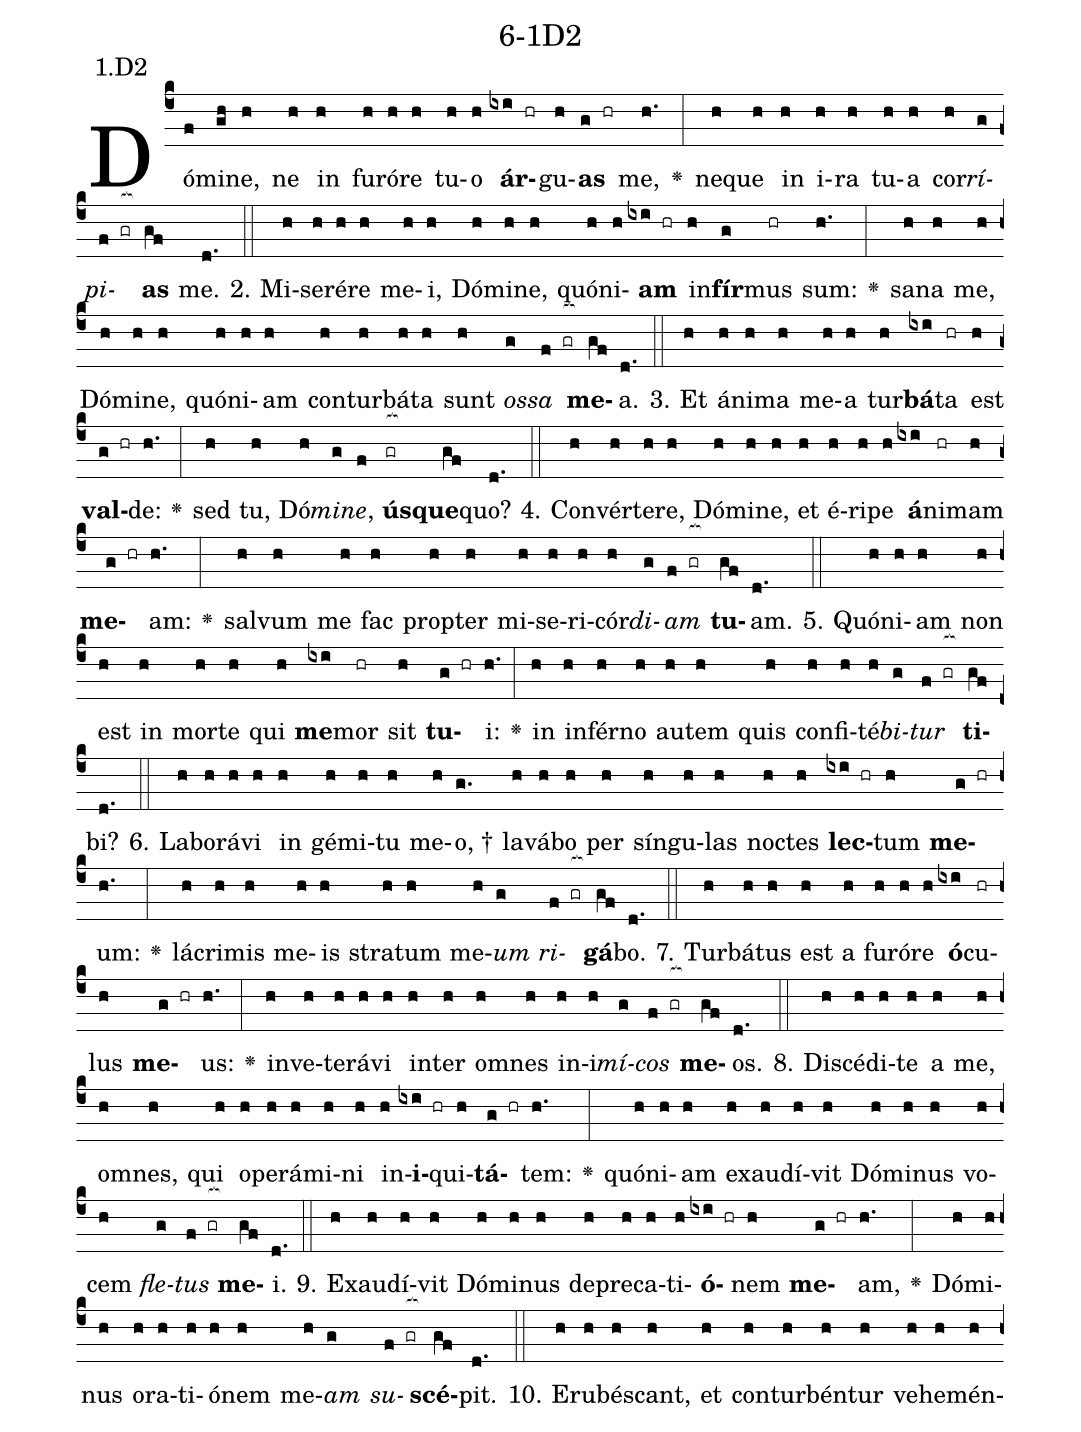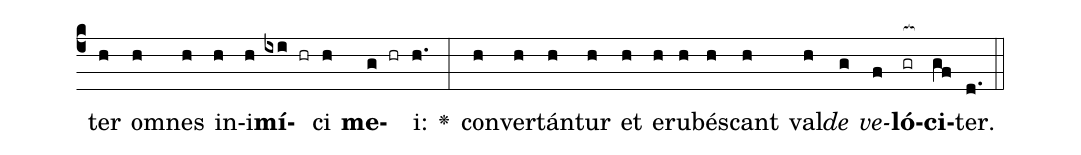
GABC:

name: 6-1D2;
annotation: 1.D2;
%%
(c4)Dó(f)mi(gh)ne,(h) ne(h) in(h) fu(h)ró(h)re(h) tu(h)o(h) <b>ár</b>(ixi hr)gu(h)<b>as</b>(g hr) me,(h.) <v>\greheightstar</v>(:) ne(h)que(h) in(h) i(h)ra(h) tu(h)a(h) cor(h)<i>rí</i>(g)<i>pi</i>(f gr[ocb:1{])<b>as</b>(gf[ocb:0}]) me.(d.) (::)
2. Mi(h)se(h)ré(h)re(h) me(h)i,(h) Dó(h)mi(h)ne,(h) quón(h)i(h)<b>am</b>(ixi hr) in(h)<b>fír</b>(g)mus(hr) sum:(h.) <v>\greheightstar</v>(:) sa(h)na(h) me,(h) Dó(h)mi(h)ne,(h) quón(h)i(h)am(h) con(h)tur(h)bá(h)ta(h) sunt(h) <i>os</i>(g)<i>sa</i>(f gr[ocb:1{]) <b>me</b>(gf[ocb:0}])a.(d.) (::)
3. Et(h) á(h)ni(h)ma(h) me(h)a(h) tur(h)<b>bá</b>(ixi)ta(hr) est(h) <b>val</b>(g hr)de:(h.) <v>\greheightstar</v>(:) sed(h) tu,(h) Dó(h)<i>mi</i>(g)<i>ne</i>,(f) <b>ús</b>(gr[ocb:1{])<b>que</b>(gf[ocb:0}])quo?(d.) (::)
4. Con(h)vér(h)te(h)re,(h) Dó(h)mi(h)ne,(h) et(h) é(h)ri(h)pe(h) <b>á</b>(ixi)ni(hr)mam(h) <b>me</b>(g hr)am:(h.) <v>\greheightstar</v>(:) sal(h)vum(h) me(h) fac(h) prop(h)ter(h) mi(h)se(h)ri(h)cór(h)<i>di</i>(g)<i>am</i>(f gr[ocb:1{]) <b>tu</b>(gf[ocb:0}])am.(d.) (::)
5. Quón(h)i(h)am(h) non(h) est(h) in(h) mor(h)te(h) qui(h) <b>me</b>(ixi)mor(hr) sit(h) <b>tu</b>(g hr)i:(h.) <v>\greheightstar</v>(:) in(h) in(h)fér(h)no(h) au(h)tem(h) quis(h) con(h)fi(h)té(h)<i>bi</i>(g)<i>tur</i>(f gr[ocb:1{]) <b>ti</b>(gf[ocb:0}])bi?(d.) (::)
6. La(h)bo(h)rá(h)vi(h) in(h) gé(h)mi(h)tu(h) me(h)o, †(g.) la(h)vá(h)bo(h) per(h) sín(h)gu(h)las(h) noc(h)tes(h) <b>lec</b>(ixi hr)tum(h) <b>me</b>(g hr)um:(h.) <v>\greheightstar</v>(:) lá(h)cri(h)mis(h) me(h)is(h) stra(h)tum(h) me(h)<i>um</i>(g) <i>ri</i>(f gr[ocb:1{])<b>gá</b>(gf[ocb:0}])bo.(d.) (::)
7. Tur(h)bá(h)tus(h) est(h) a(h) fu(h)ró(h)re(h) <b>ó</b>(ixi)cu(hr)lus(h) <b>me</b>(g hr)us:(h.) <v>\greheightstar</v>(:) in(h)ve(h)te(h)rá(h)vi(h) in(h)ter(h) om(h)nes(h) in(h)i(h)<i>mí</i>(g)<i>cos</i>(f gr[ocb:1{]) <b>me</b>(gf[ocb:0}])os.(d.) (::)
8. Di(h)scé(h)di(h)te(h) a(h) me,(h) om(h)nes,(h) qui(h) o(h)pe(h)rá(h)mi(h)ni(h) in(h)<b>i</b>(ixi hr)qui(h)<b>tá</b>(g hr)tem:(h.) <v>\greheightstar</v>(:) quón(h)i(h)am(h) ex(h)au(h)dí(h)vit(h) Dó(h)mi(h)nus(h) vo(h)cem(h) <i>fle</i>(g)<i>tus</i>(f gr[ocb:1{]) <b>me</b>(gf[ocb:0}])i.(d.) (::)
9. Ex(h)au(h)dí(h)vit(h) Dó(h)mi(h)nus(h) de(h)pre(h)ca(h)ti(h)<b>ó</b>(ixi hr)nem(h) <b>me</b>(g hr)am,(h.) <v>\greheightstar</v>(:) Dó(h)mi(h)nus(h) o(h)ra(h)ti(h)ó(h)nem(h) me(h)<i>am</i>(g) <i>su</i>(f gr[ocb:1{])<b>scé</b>(gf[ocb:0}])pit.(d.) (::)
10. E(h)ru(h)bés(h)cant,(h) et(h) con(h)tur(h)bén(h)tur(h) ve(h)he(h)mén(h)ter(h) om(h)nes(h) in(h)i(h)<b>mí</b>(ixi hr)ci(h) <b>me</b>(g hr)i:(h.) <v>\greheightstar</v>(:) con(h)ver(h)tán(h)tur(h) et(h) e(h)ru(h)bés(h)cant(h) val(h)<i>de</i>(g) <i>ve</i>(f)<b>ló</b>(gr[ocb:1{])<b>ci</b>(gf[ocb:0}])ter.(d.) (::)
